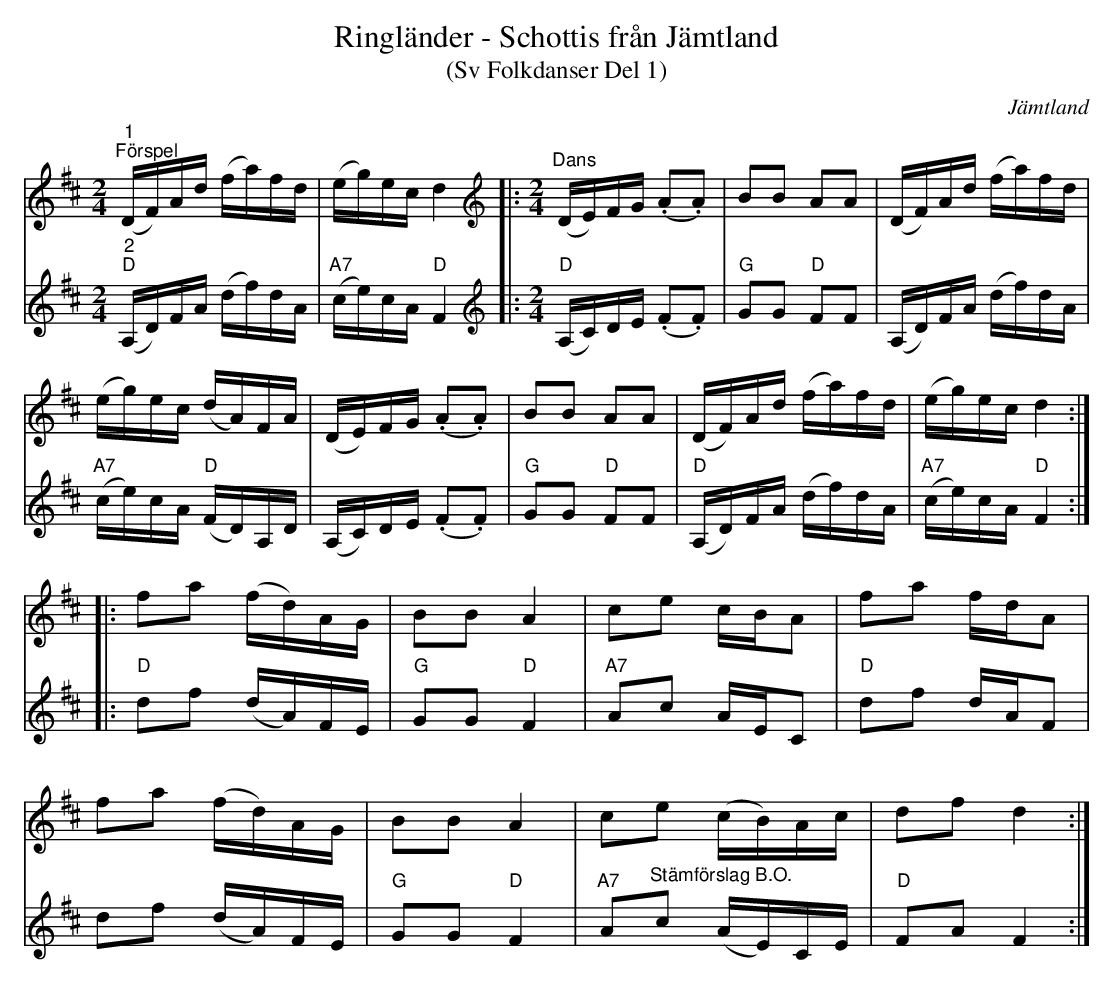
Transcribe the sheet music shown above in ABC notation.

X:1
T:Ringländer - Schottis från Jämtland
T:(Sv Folkdanser Del 1)
O:Jämtland
L:1/16
M:2/4
K:D
V:1
"^1""^Förspel" (DF)Ad (fa)fd | (eg)ec d4 |:[K:D][M:2/4][K:treble]"^Dans" (DE)FG (.A2.A2) | B2B2 A2A2 | (DF)Ad (fa)fd |
(eg)ec (dA)FA | (DE)FG (.A2.A2) | B2B2 A2A2 | (DF)Ad (fa)fd | (eg)ec d4 ::
f2a2 (fd)AG | B2B2 A4 | c2e2 cBA2 | f2a2 fdA2 |
f2a2 (fd)AG | B2B2 A4 | c2e2 (cB)Ac | d2f2 d4 :|
V:2
"^2""D" (A,D)FA (df)dA |"A7" (ce)cA"D" F4 |:[K:D][M:2/4][K:treble]"D" (A,C)DE (.F2.F2) | "G" G2G2"D" F2F2 | (A,D)FA (df)dA |
"A7" (ce)cA"D" (FD)A,D | (A,C)DE (.F2.F2) | "G" G2G2"D" F2F2 |"D" (A,D)FA (df)dA |"A7" (ce)cA"D" F4 ::
"D" d2f2 (dA)FE |"G" G2G2"D" F4 | "A7" A2c2 AEC2 |"D" d2f2 dAF2 |
d2f2 (dA)FE |"G" G2G2"D" F4 |"A7" A2"^Stämförslag B.O."c2 (AE)CE | "D" F2A2 F4 :|
